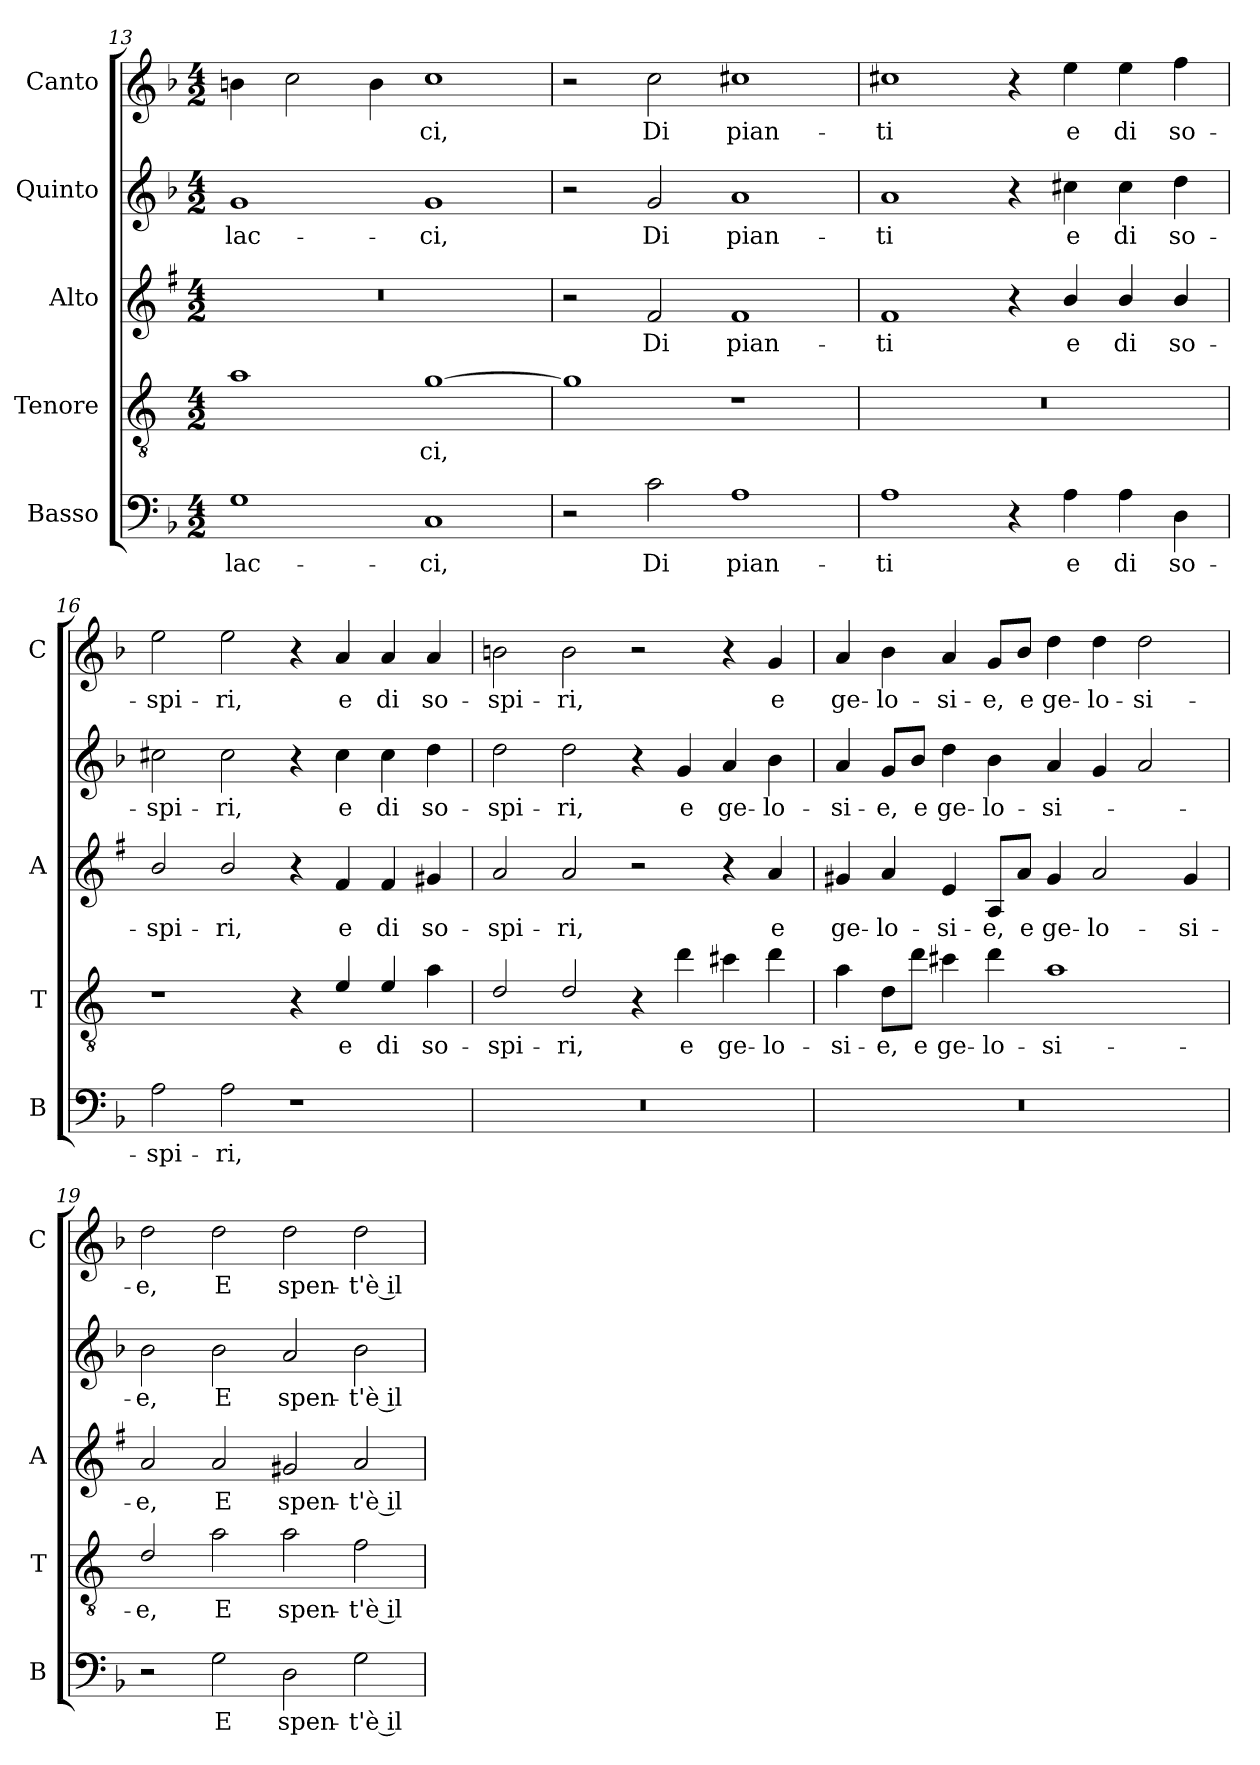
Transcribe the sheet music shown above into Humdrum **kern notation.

**kern	**text	**kern	**text	**kern	**text	**kern	**text	**kern	**text
*part5	*part5	*part4	*part4	*part3	*part3	*part2	*part2	*part1	*part1
*staff5	*staff5	*staff4	*staff4	*staff3	*staff3	*staff2	*staff2	*staff1	*staff1
*I"Basso	*	*I"Tenore	*	*I"Alto	*	*I"Quinto	*	*I"Canto	*
*I'B	*	*I'T	*	*I'A	*	*	*	*I'C	*
!!LO:LB:g=z
*clefF4	*	*clefGv2	*	*clefG2	*	*clefG2	*	*clefG2	*
*	*	*ITrd4c7	*	*ITrd1c2	*	*	*	*	*
*k[b-]	*	*k[b-]	*	*k[b-]	*	*k[b-]	*	*k[b-]	*
*F:	*	*F:	*	*F:	*	*F:	*	*F:	*
*M4/2	*	*M4/2	*	*M4/2	*	*M4/2	*	*M4/2	*
=13	=13	=13	=13	=13	=13	=13	=13	=13	=13
!	!LO:LY:b	!	!	!	!	!	!LO:LY:b	!	!
1G	lac-	1d	.	0r	.	1g	lac-	4bn\	.
.	.	.	.	.	.	.	.	2cc\	.
.	.	.	.	.	.	.	.	4b\	.
!	!LO:LY:b	!	!LO:LY:b	!	!	!	!LO:LY:b	!	!LO:LY:b
1C	-ci,	[1c	-ci,	.	.	1g	-ci,	1cc	-ci,
=14	=14	=14	=14	=14	=14	=14	=14	=14	=14
2r	.	1c]	.	2r	.	2r	.	2r	.
!	!LO:LY:b	!	!	!	!LO:LY:b	!	!LO:LY:b	!	!LO:LY:b
2c\	Di	.	.	2e/	Di	2g/	Di	2cc\	Di
!	!LO:LY:b	!	!	!	!LO:LY:b	!	!LO:LY:b	!	!LO:LY:b
1A	pian-	1r	.	1e	pian-	1a	pian-	1cc#X	pian-
=15	=15	=15	=15	=15	=15	=15	=15	=15	=15
!	!LO:LY:b	!	!	!	!LO:LY:b	!	!LO:LY:b	!	!LO:LY:b
1A	-ti	0r	.	1e	-ti	1a	-ti	1cc#X	-ti
4r	.	.	.	4r	.	4r	.	4r	.
!	!LO:LY:b	!	!	!	!LO:LY:b	!	!LO:LY:b	!	!LO:LY:b
4A\	e	.	.	4a/	e	4cc#X\	e	4ee\	e
!	!LO:LY:b	!	!	!	!LO:LY:b	!	!LO:LY:b	!	!LO:LY:b
4A\	di	.	.	4a/	di	4cc#\	di	4ee\	di
!	!LO:LY:b	!	!	!	!LO:LY:b	!	!LO:LY:b	!	!LO:LY:b
4D\	so-	.	.	4a/	so-	4dd\	so-	4ff\	so-
=16	=16	=16	=16	=16	=16	=16	=16	=16	=16
!	!LO:LY:b	!	!	!	!LO:LY:b	!	!LO:LY:b	!	!LO:LY:b
2A\	-spi-	1r	.	2a/	-spi-	2cc#X\	-spi-	2ee\	-spi-
!	!LO:LY:b	!	!	!	!LO:LY:b	!	!LO:LY:b	!	!LO:LY:b
2A\	-ri,	.	.	2a/	-ri,	2cc#\	-ri,	2ee\	-ri,
1r	.	4r	.	4r	.	4r	.	4r	.
!	!	!	!LO:LY:b	!	!LO:LY:b	!	!LO:LY:b	!	!LO:LY:b
.	.	4A/	e	4e/	e	4cc#\	e	4a/	e
!	!	!	!LO:LY:b	!	!LO:LY:b	!	!LO:LY:b	!	!LO:LY:b
.	.	4A/	di	4e/	di	4cc#\	di	4a/	di
!	!	!	!LO:LY:b	!	!LO:LY:b	!	!LO:LY:b	!	!LO:LY:b
.	.	4d\	so-	4f#X/	so-	4dd\	so-	4a/	so-
!!LO:LB:g=z
=17	=17	=17	=17	=17	=17	=17	=17	=17	=17
!	!	!	!LO:LY:b	!	!LO:LY:b	!	!LO:LY:b	!	!LO:LY:b
0r	.	2G/	-spi-	2g/	-spi-	2dd\	-spi-	2bn\	-spi-
!	!	!	!LO:LY:b	!	!LO:LY:b	!	!LO:LY:b	!	!LO:LY:b
.	.	2G/	-ri,	2g/	-ri,	2dd\	-ri,	2b\	-ri,
.	.	4r	.	2r	.	4r	.	2r	.
!	!	!	!LO:LY:b	!	!	!	!LO:LY:b	!	!
.	.	4g\	e	.	.	4g/	e	.	.
!	!	!	!LO:LY:b	!	!	!	!LO:LY:b	!	!
.	.	4f#X\	ge-	4r	.	4a/	ge-	4r	.
!	!	!	!LO:LY:b	!	!LO:LY:b	!	!LO:LY:b	!	!LO:LY:b
.	.	4g\	-lo-	4g/	e	4b-\	-lo-	4g/	e
=18	=18	=18	=18	=18	=18	=18	=18	=18	=18
!	!	!	!LO:LY:b	!	!LO:LY:b	!	!LO:LY:b	!	!LO:LY:b
0r	.	4d\	-si-	4f#X/	ge-	4a/	-si-	4a/	ge-
!	!	!	!LO:LY:b	!	!LO:LY:b	!	!LO:LY:b	!	!LO:LY:b
.	.	8G\L	-e,	4g/	-lo-	8g/L	-e,	4b-\	-lo-
!	!	!	!LO:LY:b	!	!	!	!LO:LY:b	!	!
.	.	8g\J	e	.	.	8b-/J	e	.	.
!	!	!	!LO:LY:b	!	!LO:LY:b	!	!LO:LY:b	!	!LO:LY:b
.	.	4f#X\	ge-	4d/	-si-	4dd\	ge-	4a/	-si-
!	!	!	!LO:LY:b	!	!LO:LY:b	!	!LO:LY:b	!	!LO:LY:b
.	.	4g\	-lo-	8G/L	-e,	4b-\	-lo-	8g/L	-e,
!	!	!	!	!	!LO:LY:b	!	!	!	!LO:LY:b
.	.	.	.	8g/J	e	.	.	8b-/J	e
!	!	!	!LO:LY:b	!	!LO:LY:b	!	!LO:LY:b	!	!LO:LY:b
.	.	1d	-si-	4f#/	ge-	4a/	-si-	4dd\	ge-
!	!	!	!	!	!LO:LY:b	!	!	!	!LO:LY:b
.	.	.	.	2g/	-lo-	4g/	.	4dd\	-lo-
!	!	!	!	!	!	!	!	!	!LO:LY:b
.	.	.	.	.	.	2a/	.	2dd\	-si-
!	!	!	!	!	!LO:LY:b	!	!	!	!
.	.	.	.	4f#/	-si-	.	.	.	.
=19	=19	=19	=19	=19	=19	=19	=19	=19	=19
!	!	!	!LO:LY:b	!	!LO:LY:b	!	!LO:LY:b	!	!LO:LY:b
2r	.	2G/	-e,	2g/	-e,	2b-\	-e,	2dd\	-e,
!	!LO:LY:b	!	!LO:LY:b	!	!LO:LY:b	!	!LO:LY:b	!	!LO:LY:b
2G\	E	2d\	E	2g/	E	2b-\	E	2dd\	E
!	!LO:LY:b	!	!LO:LY:b	!	!LO:LY:b	!	!LO:LY:b	!	!LO:LY:b
2D\	spen-	2d\	spen-	2f#X/	spen-	2a/	spen-	2dd\	spen-
!	!LO:LY:b	!	!LO:LY:b	!	!LO:LY:b	!	!LO:LY:b	!	!LO:LY:b
2G\	-t'è il	2B-\	-t'è il	2g/	-t'è il	2b-\	-t'è il	2dd\	-t'è il
=	=	=	=	=	=	=	=	=	=
*-	*-	*-	*-	*-	*-	*-	*-	*-	*-
